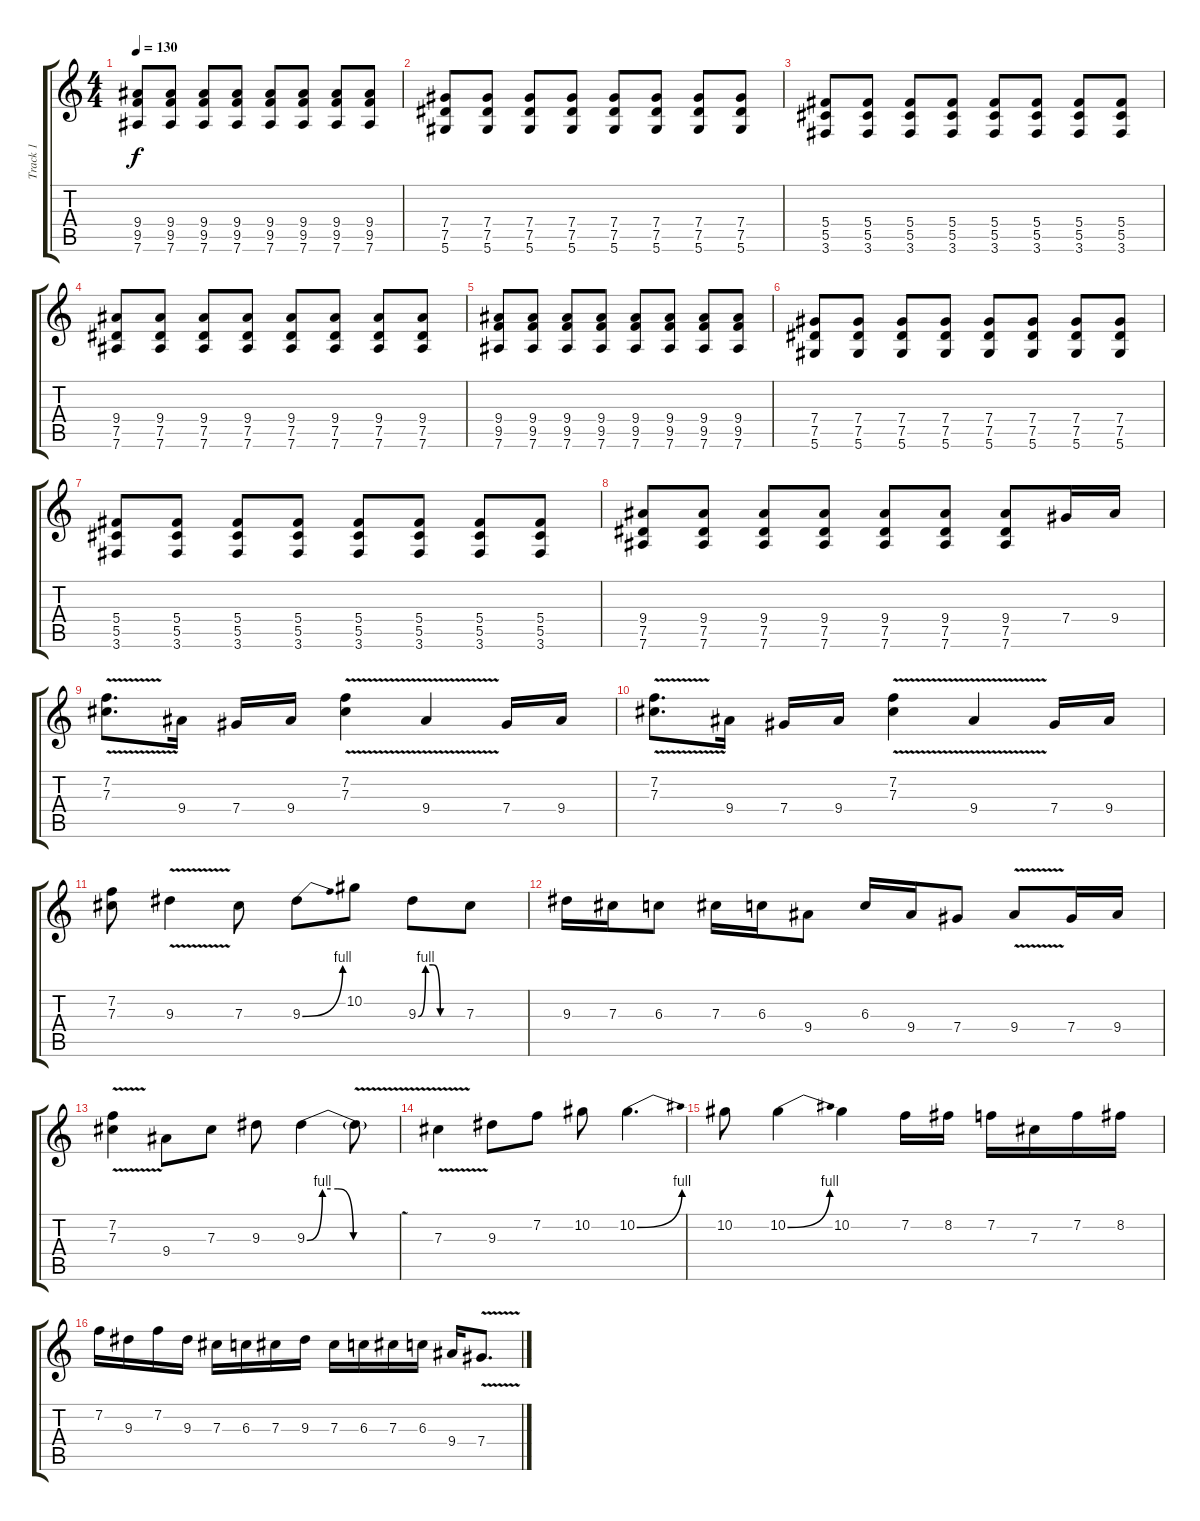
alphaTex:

\track ("Track 1" "Track 1") {instrument electricguitarclean}
\staff {score tabs}
\tuning (Eb4 Bb3 Gb3 Db3 Ab2 Eb2) {hide}
\ts (4 4)
\tempo 130
\clef g2
\ks c
(9.4 9.5 7.6).8{dy f} (9.4 9.5 7.6).8 (9.4 9.5 7.6).8 (9.4 9.5 7.6).8 (9.4 9.5 7.6).8 (9.4 9.5 7.6).8 (9.4 9.5 7.6).8 (9.4 9.5 7.6).8 |
(7.4 7.5 5.6).8 (7.4 7.5 5.6).8 (7.4 7.5 5.6).8 (7.4 7.5 5.6).8 (7.4 7.5 5.6).8 (7.4 7.5 5.6).8 (7.4 7.5 5.6).8 (7.4 7.5 5.6).8 |
(5.4 5.5 3.6).8 (5.4 5.5 3.6).8 (5.4 5.5 3.6).8 (5.4 5.5 3.6).8 (5.4 5.5 3.6).8 (5.4 5.5 3.6).8 (5.4 5.5 3.6).8 (5.4 5.5 3.6).8 |
(9.4 7.5 7.6).8 (9.4 7.5 7.6).8 (9.4 7.5 7.6).8 (9.4 7.5 7.6).8 (9.4 7.5 7.6).8 (9.4 7.5 7.6).8 (9.4 7.5 7.6).8 (9.4 7.5 7.6).8 |
(9.4 9.5 7.6).8 (9.4 9.5 7.6).8 (9.4 9.5 7.6).8 (9.4 9.5 7.6).8 (9.4 9.5 7.6).8 (9.4 9.5 7.6).8 (9.4 9.5 7.6).8 (9.4 9.5 7.6).8 |
(7.4 7.5 5.6).8 (7.4 7.5 5.6).8 (7.4 7.5 5.6).8 (7.4 7.5 5.6).8 (7.4 7.5 5.6).8 (7.4 7.5 5.6).8 (7.4 7.5 5.6).8 (7.4 7.5 5.6).8 |
(5.4 5.5 3.6).8 (5.4 5.5 3.6).8 (5.4 5.5 3.6).8 (5.4 5.5 3.6).8 (5.4 5.5 3.6).8 (5.4 5.5 3.6).8 (5.4 5.5 3.6).8 (5.4 5.5 3.6).8 |
(9.4 7.5 7.6).8 (9.4 7.5 7.6).8 (9.4 7.5 7.6).8 (9.4 7.5 7.6).8 (9.4 7.5 7.6).8 (9.4 7.5 7.6).8 (9.4 7.5 7.6).8 7.4.16 9.4.16 |
(7.2{v} 7.3{v}).8{d} 9.4.16 7.4.16 9.4.16 (7.2{v} 7.3{v}).4 9.4{v}.4 7.4.16 9.4.16 |
(7.2{v} 7.3{v}).8{d} 9.4.16 7.4.16 9.4.16 (7.2{v} 7.3{v}).4 9.4{v}.4 7.4.16 9.4.16 |
(7.2 7.3).8 9.3{v}.4 7.3.8 9.3{be (bend 0 0 60 4)}.8 10.2.8 9.3{be (custom 0 0 10 4 20 4 30 0 60 0)}.8 7.3.8 |
9.3.16 7.3.16 6.3.8 7.3.16 6.3.16 9.4.8 6.3.16 9.4.16 7.4.8 9.4{v}.8 7.4.16 9.4.16 |
(7.2 7.3{v}).4 9.4.8 7.3.8 9.3.8 9.3{be (custom 0 0 10 4 20 4 30 0 60 0)}.4 9.3{v t}.8 |
7.3{v}.4 9.3.8 7.2.8 10.2.8 10.2{be (bend 0 0 60 4)}.4{d} |
10.2.8 10.2{be (bend 0 0 60 4)}.4 10.2.4 7.2.16 8.2.16 7.2.16 7.3.16 7.2.16 8.2.16 |
7.2.16 9.3.16 7.2.16 9.3.16 7.3.16 6.3.16 7.3.16 9.3.16 7.3.16 6.3.16 7.3.16 6.3.16 9.4.16 7.4{v}.8{d}
